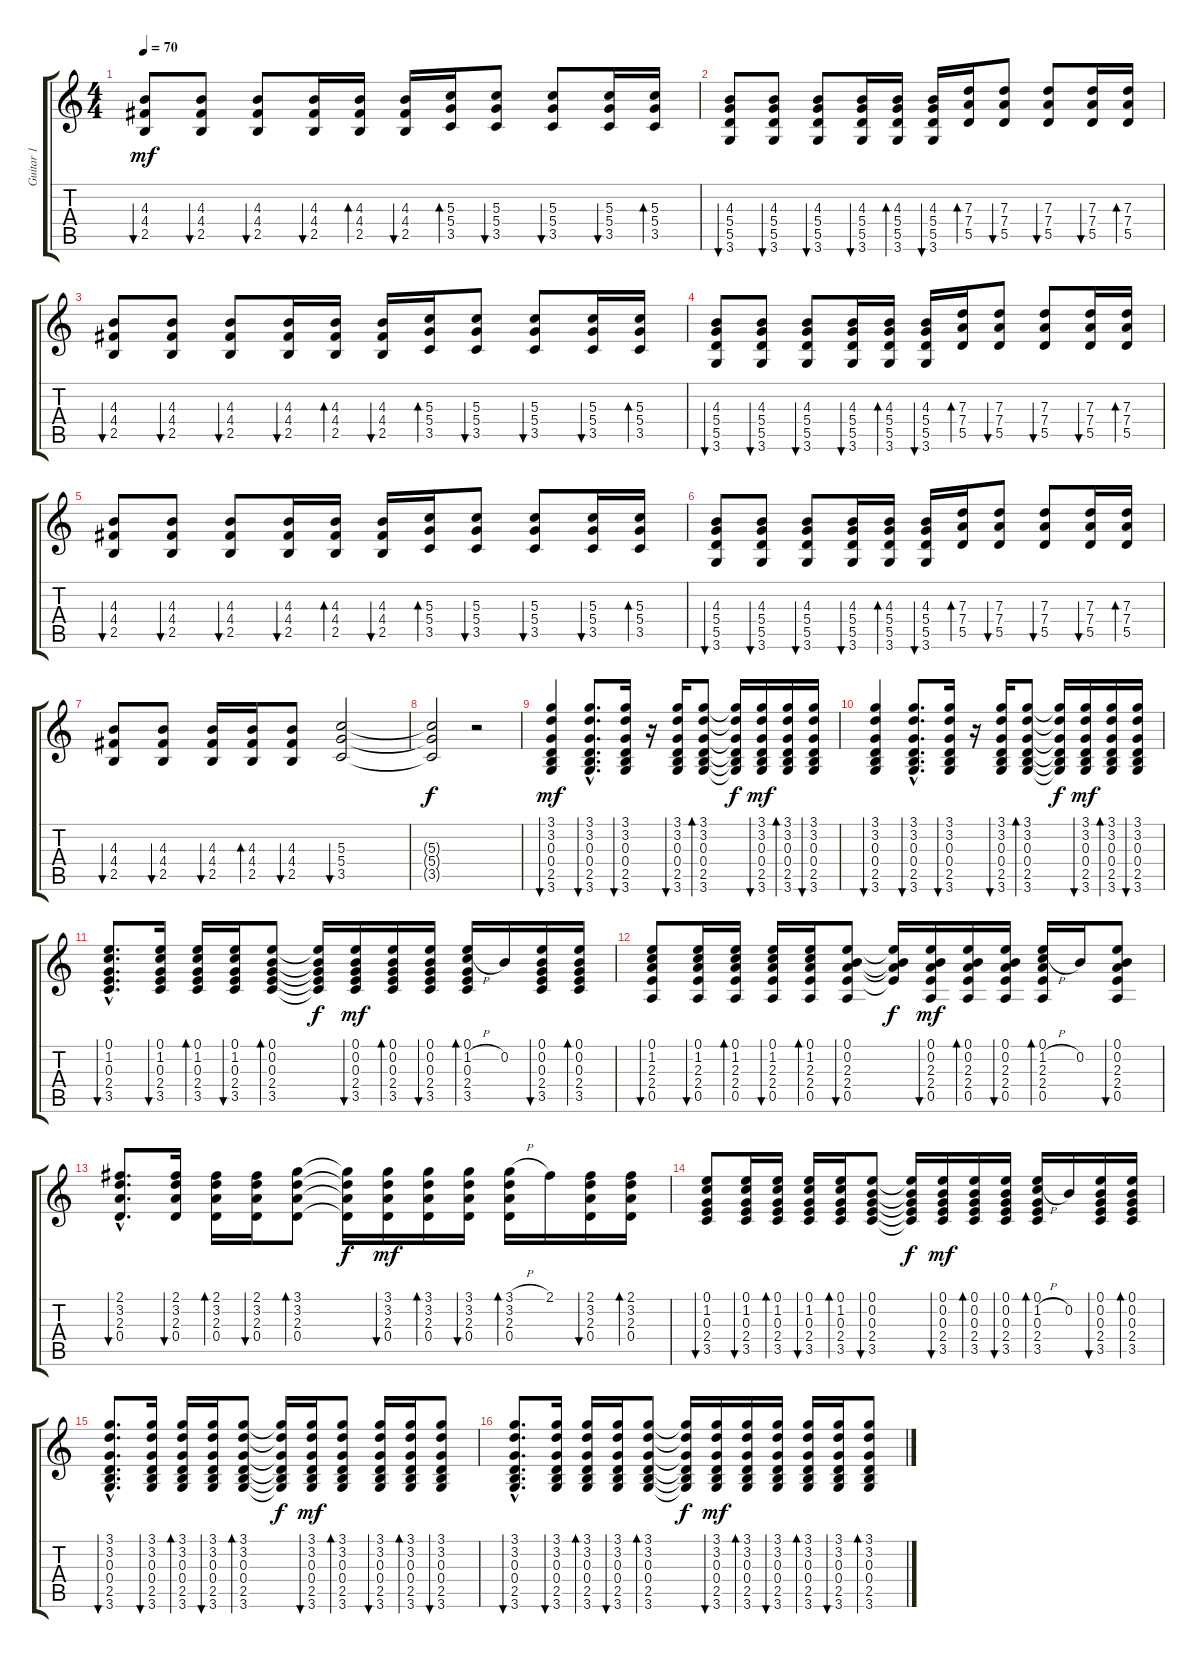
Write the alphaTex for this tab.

\track ("Guitar 1" "Guitar 1") {instrument electricguitarjazz}
\staff {score tabs}
\tuning (E4 B3 G3 D3 A2 E2) {hide}
\ts (4 4)
\tempo 70
\clef g2
\ks c
(4.3 4.4 2.5).8{bu 30 dy mf} (4.3 4.4 2.5).8{bu 30} (4.3 4.4 2.5).8{bu 30} (4.3 4.4 2.5).16{bu 30} (4.3 4.4 2.5).16{bd 30} (4.3 4.4 2.5).16{bu 30} (5.3 5.4 3.5).16{bd 30} (5.3 5.4 3.5).8{bu 30} (5.3 5.4 3.5).8{bu 30} (5.3 5.4 3.5).16{bu 30} (5.3 5.4 3.5).16{bd 30} |
(4.3 5.4 5.5 3.6).8{bu 30} (4.3 5.4 5.5 3.6).8{bu 30} (4.3 5.4 5.5 3.6).8{bu 30} (4.3 5.4 5.5 3.6).16{bu 30} (4.3 5.4 5.5 3.6).16{bd 30} (4.3 5.4 5.5 3.6).16{bu 30} (7.3 7.4 5.5).16{bd 30} (7.3 7.4 5.5).8{bu 30} (7.3 7.4 5.5).8{bu 30} (7.3 7.4 5.5).16{bu 30} (7.3 7.4 5.5).16{bd 30} |
(4.3 4.4 2.5).8{bu 30} (4.3 4.4 2.5).8{bu 30} (4.3 4.4 2.5).8{bu 30} (4.3 4.4 2.5).16{bu 30} (4.3 4.4 2.5).16{bd 30} (4.3 4.4 2.5).16{bu 30} (5.3 5.4 3.5).16{bd 30} (5.3 5.4 3.5).8{bu 30} (5.3 5.4 3.5).8{bu 30} (5.3 5.4 3.5).16{bu 30} (5.3 5.4 3.5).16{bd 30} |
(4.3 5.4 5.5 3.6).8{bu 30} (4.3 5.4 5.5 3.6).8{bu 30} (4.3 5.4 5.5 3.6).8{bu 30} (4.3 5.4 5.5 3.6).16{bu 30} (4.3 5.4 5.5 3.6).16{bd 30} (4.3 5.4 5.5 3.6).16{bu 30} (7.3 7.4 5.5).16{bd 30} (7.3 7.4 5.5).8{bu 30} (7.3 7.4 5.5).8{bu 30} (7.3 7.4 5.5).16{bu 30} (7.3 7.4 5.5).16{bd 30} |
(4.3 4.4 2.5).8{bu 30} (4.3 4.4 2.5).8{bu 30} (4.3 4.4 2.5).8{bu 30} (4.3 4.4 2.5).16{bu 30} (4.3 4.4 2.5).16{bd 30} (4.3 4.4 2.5).16{bu 30} (5.3 5.4 3.5).16{bd 30} (5.3 5.4 3.5).8{bu 30} (5.3 5.4 3.5).8{bu 30} (5.3 5.4 3.5).16{bu 30} (5.3 5.4 3.5).16{bd 30} |
(4.3 5.4 5.5 3.6).8{bu 30} (4.3 5.4 5.5 3.6).8{bu 30} (4.3 5.4 5.5 3.6).8{bu 30} (4.3 5.4 5.5 3.6).16{bu 30} (4.3 5.4 5.5 3.6).16{bd 30} (4.3 5.4 5.5 3.6).16{bu 30} (7.3 7.4 5.5).16{bd 30} (7.3 7.4 5.5).8{bu 30} (7.3 7.4 5.5).8{bu 30} (7.3 7.4 5.5).16{bu 30} (7.3 7.4 5.5).16{bd 30} |
(4.3 4.4 2.5).8{bu 30} (4.3 4.4 2.5).8{bu 30} (4.3 4.4 2.5).16{bu 30} (4.3 4.4 2.5).16{bd 30} (4.3 4.4 2.5).8{bu 30} (5.3 5.4 3.5).2{bu 30} |
(5.3{t} 5.4{t} 3.5{t}).2{dy f} r.2 |
(3.1 3.2 0.3 0.4 2.5 3.6).4{bu 30 dy mf} (3.1{hac} 3.2{hac} 0.3{hac} 0.4{hac} 2.5{hac} 3.6{hac}).8{d bu 30} (3.1 3.2 0.3 0.4 2.5 3.6).16{bu 30} r.16 (3.1 3.2 0.3 0.4 2.5 3.6).16{bu 30} (3.1 3.2 0.3 0.4 2.5 3.6).8{bd 30} (3.1{t} 3.2{t} 0.3{t} 0.4{t} 2.5{t} 3.6{t}).16{dy f} (3.1 3.2 0.3 0.4 2.5 3.6).16{bu 30 dy mf} (3.1 3.2 0.3 0.4 2.5 3.6).16{bd 30} (3.1 3.2 0.3 0.4 2.5 3.6).16{bu 30} |
(3.1 3.2 0.3 0.4 2.5 3.6).4{bu 30} (3.1{hac} 3.2{hac} 0.3{hac} 0.4{hac} 2.5{hac} 3.6{hac}).8{d bu 30} (3.1 3.2 0.3 0.4 2.5 3.6).16{bu 30} r.16 (3.1 3.2 0.3 0.4 2.5 3.6).16{bu 30} (3.1 3.2 0.3 0.4 2.5 3.6).8{bd 30} (3.1{t} 3.2{t} 0.3{t} 0.4{t} 2.5{t} 3.6{t}).16{dy f} (3.1 3.2 0.3 0.4 2.5 3.6).16{bu 30 dy mf} (3.1 3.2 0.3 0.4 2.5 3.6).16{bd 30} (3.1 3.2 0.3 0.4 2.5 3.6).16{bu 30} |
(0.1{hac} 1.2{hac} 0.3{hac} 2.4{hac} 3.5{hac}).8{d bu 30} (0.1 1.2 0.3 2.4 3.5).16{bu 30} (0.1 1.2 0.3 2.4 3.5).16{bd 30} (0.1 1.2 0.3 2.4 3.5).16{bu 30} (0.1 0.2 0.3 2.4 3.5).8{bd 30} (0.1{t} 0.2{t} 0.3{t} 2.4{t} 3.5{t}).16{dy f} (0.1 0.2 0.3 2.4 3.5).16{bu 30 dy mf} (0.1 0.2 0.3 2.4 3.5).16{bd 30} (0.1 0.2 0.3 2.4 3.5).16{bu 30} (0.1 1.2{h} 0.3 2.4 3.5).16{bd 30} 0.2.16 (0.1 0.2 0.3 2.4 3.5).16{bu 30} (0.1 0.2 0.3 2.4 3.5).16{bd 30} |
(0.1 1.2 2.3 2.4 0.5).8{bu 30} (0.1 1.2 2.3 2.4 0.5).16{bu 30} (0.1 1.2 2.3 2.4 0.5).16{bd 30} (0.1 1.2 2.3 2.4 0.5).16{bu 30} (0.1 1.2 2.3 2.4 0.5).16{bd 30} (0.1 0.2 2.3 2.4 0.5).8{bu 30} (0.1{t} 0.2{t} 2.3{t} 2.4{t}).16{dy f} (0.1 0.2 2.3 2.4 0.5).16{bu 30 dy mf} (0.1 0.2 2.3 2.4 0.5).16{bd 30} (0.1 0.2 2.3 2.4 0.5).16{bu 30} (0.1 1.2{h} 2.3 2.4 0.5).16{bd 30} 0.2.16 (0.1 0.2 2.3 2.4 0.5).8{bu 30} |
(2.1{hac} 3.2{hac} 2.3{hac} 0.4{hac}).8{d bu 30} (2.1 3.2 2.3 0.4).16{bu 30} (2.1 3.2 2.3 0.4).16{bd 30} (2.1 3.2 2.3 0.4).16{bu 30} (3.1 3.2 2.3 0.4).8{bd 30} (3.1{t} 3.2{t} 2.3{t} 0.4{t}).16{dy f} (3.1 3.2 2.3 0.4).16{bu 30 dy mf} (3.1 3.2 2.3 0.4).16{bd 30} (3.1 3.2 2.3 0.4).16{bu 30} (3.1{h} 3.2 2.3 0.4).16{bd 30} 2.1.16 (2.1 3.2 2.3 0.4).16{bu 30} (2.1 3.2 2.3 0.4).16{bd 30} |
(0.1 1.2 0.3 2.4 3.5).8{bu 30} (0.1 1.2 0.3 2.4 3.5).16{bu 30} (0.1 1.2 0.3 2.4 3.5).16{bd 30} (0.1 1.2 0.3 2.4 3.5).16{bu 30} (0.1 1.2 0.3 2.4 3.5).16{bd 30} (0.1 0.2 0.3 2.4 3.5).8{bu 30} (0.1{t} 0.2{t} 0.3{t} 2.4{t} 3.5{t}).16{dy f} (0.1 0.2 0.3 2.4 3.5).16{bu 30 dy mf} (0.1 0.2 0.3 2.4 3.5).16{bd 30} (0.1 0.2 0.3 2.4 3.5).16{bu 30} (0.1 1.2{h} 0.3 2.4 3.5).16{bd 30} 0.2.16 (0.1 0.2 0.3 2.4 3.5).16{bu 30} (0.1 0.2 0.3 2.4 3.5).16{bd 30} |
(3.1{hac} 3.2{hac} 0.3{hac} 0.4{hac} 2.5{hac} 3.6{hac}).8{d bu 30} (3.1 3.2 0.3 0.4 2.5 3.6).16{bu 30} (3.1 3.2 0.3 0.4 2.5 3.6).16{bd 30} (3.1 3.2 0.3 0.4 2.5 3.6).16{bu 30} (3.1 3.2 0.3 0.4 2.5 3.6).8{bd 30} (3.1{t} 3.2{t} 0.3{t} 0.4{t} 2.5{t} 3.6{t}).16{dy f} (3.1 3.2 0.3 0.4 2.5 3.6).16{bu 30 dy mf} (3.1 3.2 0.3 0.4 2.5 3.6).8{bd 30} (3.1 3.2 0.3 0.4 2.5 3.6).16{bu 30} (3.1 3.2 0.3 0.4 2.5 3.6).16{bd 30} (3.1 3.2 0.3 0.4 2.5 3.6).8{bu 30} |
(3.1{hac} 3.2{hac} 0.3{hac} 0.4{hac} 2.5{hac} 3.6{hac}).8{d bu 30} (3.1 3.2 0.3 0.4 2.5 3.6).16{bu 30} (3.1 3.2 0.3 0.4 2.5 3.6).16{bd 30} (3.1 3.2 0.3 0.4 2.5 3.6).16{bu 30} (3.1 3.2 0.3 0.4 2.5 3.6).8{bd 30} (3.1{t} 3.2{t} 0.3{t} 0.4{t} 2.5{t} 3.6{t}).16{dy f} (3.1 3.2 0.3 0.4 2.5 3.6).16{bu 30 dy mf} (3.1 3.2 0.3 0.4 2.5 3.6).16{bd 30} (3.1 3.2 0.3 0.4 2.5 3.6).16{bu 30} (3.1 3.2 0.3 0.4 2.5 3.6).16{bd 30} (3.1 3.2 0.3 0.4 2.5 3.6).16{bu 30} (3.1 3.2 0.3 0.4 2.5 3.6).8{bd 30}
